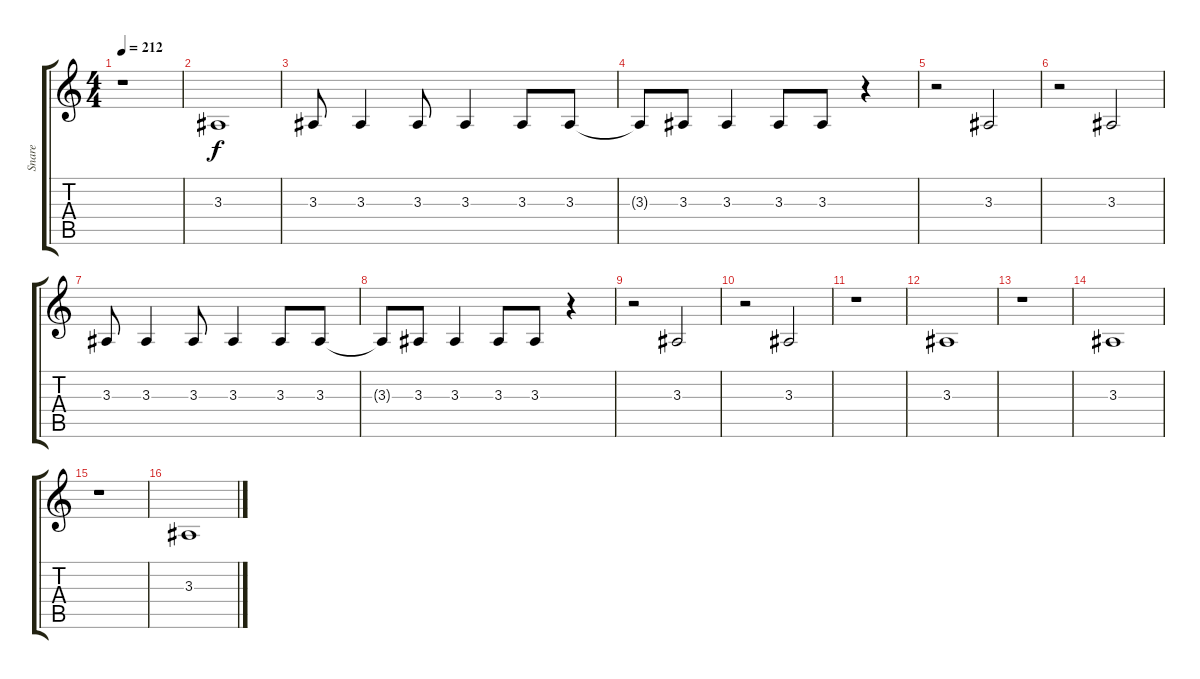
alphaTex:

\track ("Snare" "Snare") {instrument timpani}
\staff {score tabs}
\tuning (E4 B3 G3 D3 A2 E2) {hide}
\ts (4 4)
\tempo 212
\clef g2
\ks c
r.1{dy f} |
3.3.1 |
3.3.8 3.3.4 3.3.8 3.3.4 3.3.8 3.3.8 |
3.3{t}.8 3.3.8 3.3.4 3.3.8 3.3.8 r.4 |
r.2 3.3.2 |
r.2 3.3.2 |
3.3.8 3.3.4 3.3.8 3.3.4 3.3.8 3.3.8 |
3.3{t}.8 3.3.8 3.3.4 3.3.8 3.3.8 r.4 |
r.2 3.3.2 |
r.2 3.3.2 |
r.1 |
3.3.1 |
r.1 |
3.3.1 |
r.1 |
3.3.1
